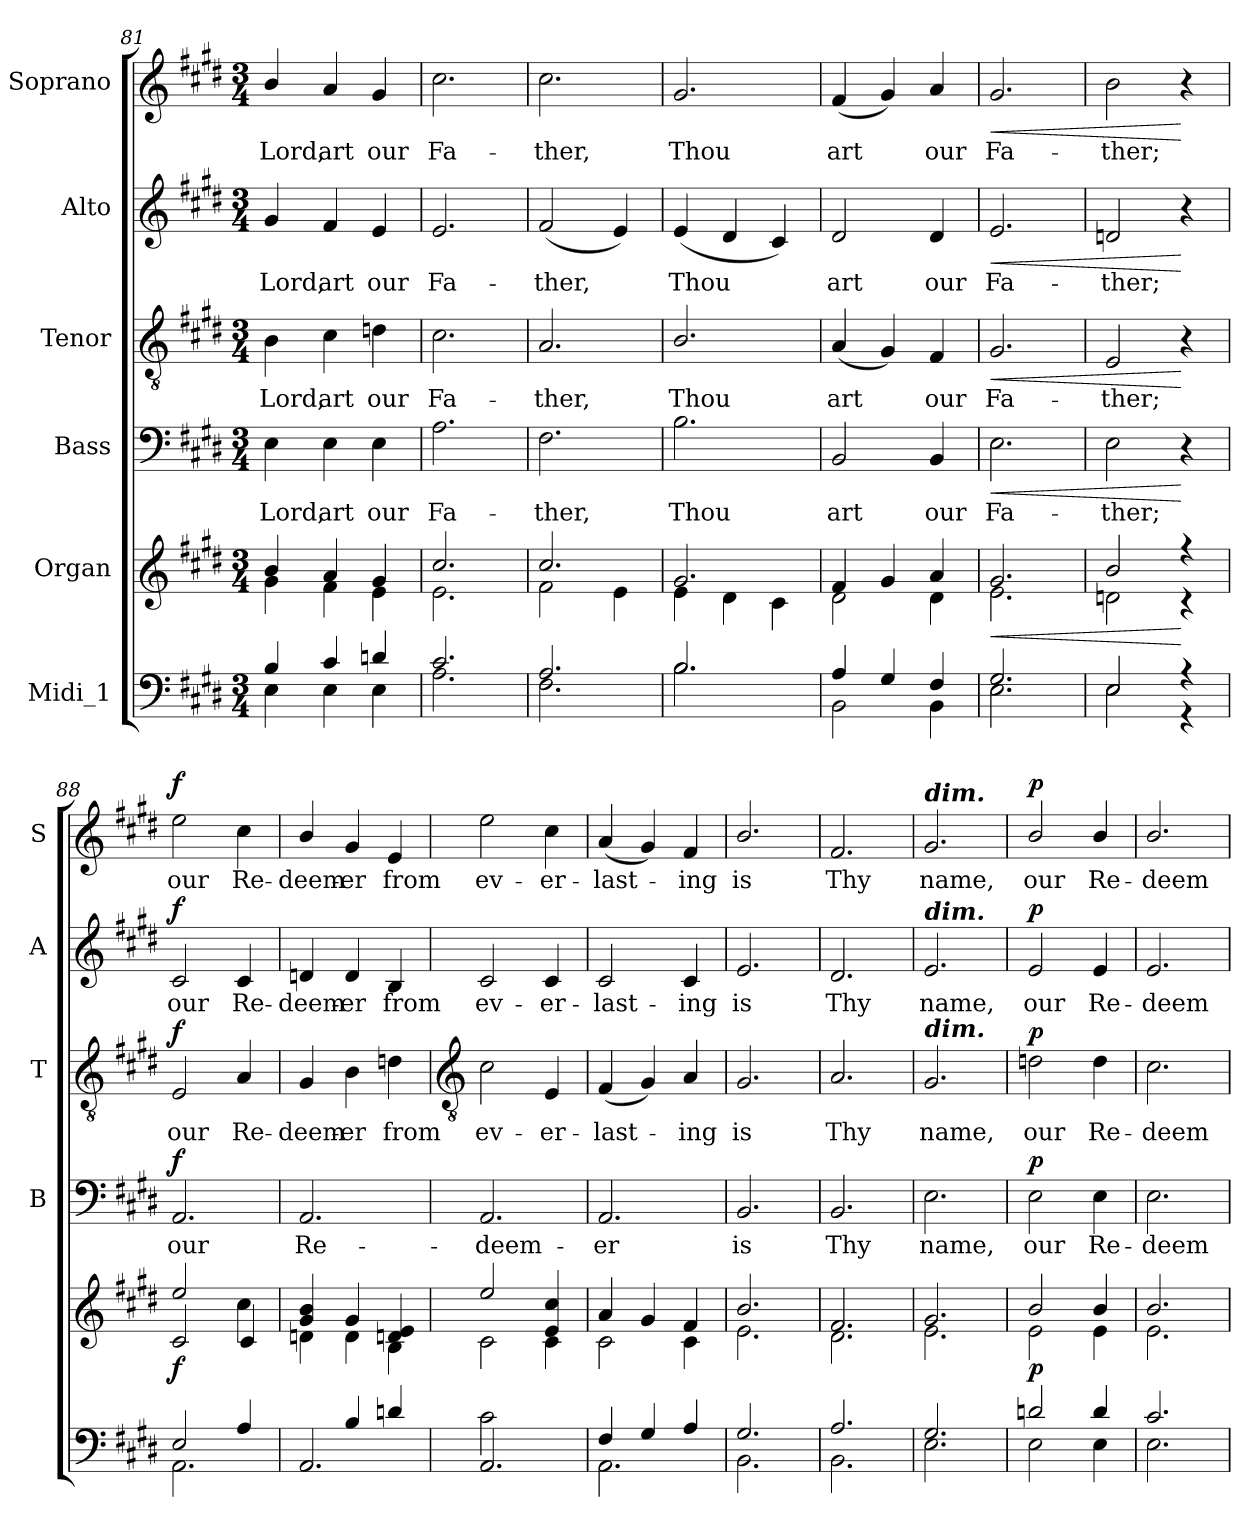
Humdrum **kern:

**kern	**kern	**dynam	**kern	**text	**dynam	**kern	**text	**dynam	**kern	**text	**dynam	**kern	**text	**dynam
*part6	*part5	*part5	*part4	*part4	*part4	*part3	*part3	*part3	*part2	*part2	*part2	*part1	*part1	*part1
*staff6	*staff5	*staff5	*staff4	*staff4	*staff4	*staff3	*staff3	*staff3	*staff2	*staff2	*staff2	*staff1	*staff1	*staff1
*I"Midi_1	*I"Organ	*	*I"Bass	*	*	*I"Tenor	*	*	*I"Alto	*	*	*I"Soprano	*	*
*	*	*	*I'B	*	*	*I'T	*	*	*I'A	*	*	*I'S	*	*
!!LO:LB:g=z
*clefF4	*clefG2	*	*clefF4	*	*	*clefGv2	*	*	*clefG2	*	*	*clefG2	*	*
*k[f#c#g#d#]	*k[f#c#g#d#]	*	*k[f#c#g#d#]	*	*	*k[f#c#g#d#]	*	*	*k[f#c#g#d#]	*	*	*k[f#c#g#d#]	*	*
*E:	*E:	*	*E:	*	*	*E:	*	*	*E:	*	*	*E:	*	*
*M3/4	*M3/4	*	*M3/4	*	*	*M3/4	*	*	*M3/4	*	*	*M3/4	*	*
=81	=81	=81	=81	=81	=81	=81	=81	=81	=81	=81	=81	=81	=81	=81
*^	*^	*	*	*	*	*	*	*	*	*	*	*	*	*
!	!	!	!	!	!	!LO:LY:b	!	!	!LO:LY:b	!	!	!LO:LY:b	!	!	!LO:LY:b	!
4B	4E	4b/	4g#	.	4E	Lord,	.	4B	Lord,	.	4g#	Lord,	.	4b/	Lord,	.
!	!	!	!	!	!	!LO:LY:b	!	!	!LO:LY:b	!	!	!LO:LY:b	!	!	!LO:LY:b	!
4c#	4E	4a	4f#	.	4E	art	.	4c#	art	.	4f#	art	.	4a	art	.
!	!	!	!	!	!	!LO:LY:b	!	!	!LO:LY:b	!	!	!LO:LY:b	!	!	!LO:LY:b	!
4dn	4E	4g#	4e	.	4E	our	.	4dn	our	.	4e	our	.	4g#	our	.
=82	=82	=82	=82	=82	=82	=82	=82	=82	=82	=82	=82	=82	=82	=82	=82	=82
!	!	!	!	!	!	!LO:LY:b	!	!	!LO:LY:b	!	!	!LO:LY:b	!	!	!LO:LY:b	!
2.c#	2.A	2.cc#/	2.e	.	2.A	Fa-	.	2.c#	Fa-	.	2.e	Fa-	.	2.cc#	Fa-	.
=83	=83	=83	=83	=83	=83	=83	=83	=83	=83	=83	=83	=83	=83	=83	=83	=83
!	!	!	!	!	!	!LO:LY:b	!	!	!LO:LY:b	!	!	!LO:LY:b	!	!	!LO:LY:b	!
2.A	2.F#	2.cc#/	2f#\	.	2.F#	-ther,	.	2.A	-ther,	.	(<2f#	-ther,	.	2.cc#	-ther,	.
.	.	.	4e\	.	.	.	.	.	.	.	4e)	.	.	.	.	.
=84	=84	=84	=84	=84	=84	=84	=84	=84	=84	=84	=84	=84	=84	=84	=84	=84
!	!	!	!	!	!	!LO:LY:b	!	!	!LO:LY:b	!	!	!LO:LY:b	!	!	!LO:LY:b	!
2.B	2.B	2.g#	4e\	.	2.B	Thou	.	2.B/	Thou	.	(<4e	Thou	.	2.g#	Thou	.
.	.	.	4d#\	.	.	.	.	.	.	.	4d#	.	.	.	.	.
.	.	.	4c#\	.	.	.	.	.	.	.	4c#)	.	.	.	.	.
=85	=85	=85	=85	=85	=85	=85	=85	=85	=85	=85	=85	=85	=85	=85	=85	=85
!	!	!	!	!	!	!LO:LY:b	!	!	!LO:LY:b	!	!	!LO:LY:b	!	!	!LO:LY:b	!
4A/	2BB\	4f#	2d#\	.	2BB	art	.	(<4A	art	.	2d#	art	.	(<4f#	art	.
4G#/	.	4g#	.	.	.	.	.	4G#)	.	.	.	.	.	4g#)	.	.
!	!	!	!	!	!	!LO:LY:b	!	!	!LO:LY:b	!	!	!LO:LY:b	!	!	!LO:LY:b	!
4F#/	4BB	4a	4d#	.	4BB	our	.	4F#	our	.	4d#	our	.	4a	our	.
=86	=86	=86	=86	=86	=86	=86	=86	=86	=86	=86	=86	=86	=86	=86	=86	=86
!	!	!	!	!LO:HP:b	!	!LO:LY:b	!LO:HP:b	!	!LO:LY:b	!LO:HP:b	!	!LO:LY:b	!LO:HP:b	!	!LO:LY:b	!LO:HP:b
2.G#	2.E	2.g#	2.e	<	2.E	Fa-	<	2.G#	Fa-	<	2.e	Fa-	<	2.g#	Fa-	<
=87	=87	=87	=87	=87	=87	=87	=87	=87	=87	=87	=87	=87	=87	=87	=87	=87
!	!	!	!	!	!	!LO:LY:b	!	!	!LO:LY:b	!	!	!LO:LY:b	!	!	!LO:LY:b	!
2E	2E	2b/	2dn	.	2E	-ther;	.	2E	-ther;	.	2dn	-ther;	.	2b	-ther;	.
4r	4r	4r	4r	[	4r	.	[	4r	.	[	4r	.	[	4r	.	[
=88	=88	=88	=88	=88	=88	=88	=88	=88	=88	=88	=88	=88	=88	=88	=88	=88
!	!	!	!	!LO:DY:b	!	!LO:LY:b	!LO:DY:b	!	!LO:LY:b	!LO:DY:b	!	!LO:LY:b	!LO:DY:b	!	!LO:LY:b	!LO:DY:b
2E/	2.AA\	2ee	2c#/	f	2.AA	our	f	2E	our	f	2c#	our	f	2ee	our	f
!	!	!	!	!	!	!	!	!	!LO:LY:b	!	!	!LO:LY:b	!	!	!LO:LY:b	!
4A/	.	4cc#\	4c#/	.	.	.	.	4A	Re-	.	4c#	Re-	.	4cc#	Re-	.
=89	=89	=89	=89	=89	=89	=89	=89	=89	=89	=89	=89	=89	=89	=89	=89	=89
!	!	!	!	!	!	!LO:LY:b	!	!	!LO:LY:b	!	!	!LO:LY:b	!	!	!LO:LY:b	!
4ryy	2.AA/	4g#/ 4b/	4dn	.	2.AA	Re-	.	4G#	-deem-	.	4dn	-deem-	.	4b/	-deem-	.
!	!	!	!	!	!	!	!	!	!LO:LY:b	!	!	!LO:LY:b	!	!	!LO:LY:b	!
4B	.	4g#	4d	.	.	.	.	4B	-er	.	4d	-er	.	4g#	-er	.
!	!	!	!	!	!	!	!	!	!LO:LY:b	!	!	!LO:LY:b	!	!	!LO:LY:b	!
4dn	.	4dn 4e	4B	.	.	.	.	4dn	from	.	4B	from	.	4e	from	.
!!LO:LB:g=z
=90	=90	=90	=90	=90	=90	=90	=90	=90	=90	=90	=90	=90	=90	=90	=90	=90
*	*	*	*	*	*	*	*	*clefGv2	*	*	*	*	*	*	*	*
!	!	!	!	!	!	!LO:LY:b	!	!	!LO:LY:b	!	!	!LO:LY:b	!	!	!LO:LY:b	!
2c#\	2.AA/	2ee	2c#\	.	2.AA	-deem-	.	2c#	ev-	.	2c#	ev-	.	2ee	ev-	.
!	!	!	!	!	!	!	!	!	!LO:LY:b	!	!	!LO:LY:b	!	!	!LO:LY:b	!
4ryy	.	4e/ 4cc#/	4c#	.	.	.	.	4E	-er-	.	4c#	-er-	.	4cc#	-er-	.
=91	=91	=91	=91	=91	=91	=91	=91	=91	=91	=91	=91	=91	=91	=91	=91	=91
!	!	!	!	!	!	!LO:LY:b	!	!	!LO:LY:b	!	!	!LO:LY:b	!	!	!LO:LY:b	!
4F#/	2.AA\	4a	2c#\	.	2.AA	-er	.	(<4F#	-last-	.	2c#	-last-	.	(<4a	-last-	.
4G#/	.	4g#	.	.	.	.	.	4G#)	.	.	.	.	.	4g#)	.	.
!	!	!	!	!	!	!	!	!	!LO:LY:b	!	!	!LO:LY:b	!	!	!LO:LY:b	!
4A/	.	4f#	4c#	.	.	.	.	4A	ing	.	4c#	-ing	.	4f#	ing	.
=92	=92	=92	=92	=92	=92	=92	=92	=92	=92	=92	=92	=92	=92	=92	=92	=92
!	!	!	!	!	!	!LO:LY:b	!	!	!LO:LY:b	!	!	!LO:LY:b	!	!	!LO:LY:b	!
2.G#	2.BB\	2.b/	2.e	.	2.BB/	is	.	2.G#	is	.	2.e	is	.	2.b/	is	.
=93	=93	=93	=93	=93	=93	=93	=93	=93	=93	=93	=93	=93	=93	=93	=93	=93
!	!	!	!	!	!	!LO:LY:b	!	!	!LO:LY:b	!	!	!LO:LY:b	!	!	!LO:LY:b	!
2.A	2.BB\	2.f#	2.d#	.	2.BB	Thy	.	2.A	Thy	.	2.d#	Thy	.	2.f#	Thy	.
=94	=94	=94	=94	=94	=94	=94	=94	=94	=94	=94	=94	=94	=94	=94	=94	=94
!	!	!	!	!	!	!	!	!	!	!	!	!	!	!LO:TX:a:Bi:t=dim.	!	!
!	!	!	!	!	!	!	!	!	!	!	!LO:TX:a:Bi:t=dim.	!	!	!	!	!
!	!	!	!	!	!	!	!	!LO:TX:a:Bi:t=dim.	!	!	!	!	!	!	!	!
!	!	!	!	!	!	!LO:LY:b	!	!	!LO:LY:b	!	!	!LO:LY:b	!	!	!LO:LY:b	!
2.G#	2.E	2.g#	2.e	.	2.E	name,	.	2.G#	name,	.	2.e	name,	.	2.g#	name,	.
=95	=95	=95	=95	=95	=95	=95	=95	=95	=95	=95	=95	=95	=95	=95	=95	=95
!	!	!	!	!LO:DY:b	!	!LO:LY:b	!LO:DY:b	!	!LO:LY:b	!LO:DY:b	!	!LO:LY:b	!LO:DY:b	!	!LO:LY:b	!LO:DY:b
2dn	2E	2b/	2e	p	2E	our	p	2dn	our	p	2e	our	p	2b/	our	p
!	!	!	!	!	!	!LO:LY:b	!	!	!LO:LY:b	!	!	!LO:LY:b	!	!	!LO:LY:b	!
4d	4E	4b/	4e	.	4E	Re-	.	4d	Re-	.	4e	Re-	.	4b/	Re-	.
=96	=96	=96	=96	=96	=96	=96	=96	=96	=96	=96	=96	=96	=96	=96	=96	=96
!	!	!	!	!	!	!LO:LY:b	!	!	!LO:LY:b	!	!	!LO:LY:b	!	!	!LO:LY:b	!
2.c#	2.E	2.b/	2.e	.	2.E	-deem-	.	2.c#	-deem-	.	2.e	-deem-	.	2.b/	-deem-	.
*v	*v	*	*	*	*	*	*	*	*	*	*	*	*	*	*	*
*	*v	*v	*	*	*	*	*	*	*	*	*	*	*	*	*
=	=	=	=	=	=	=	=	=	=	=	=	=	=	=
*-	*-	*-	*-	*-	*-	*-	*-	*-	*-	*-	*-	*-	*-	*-
